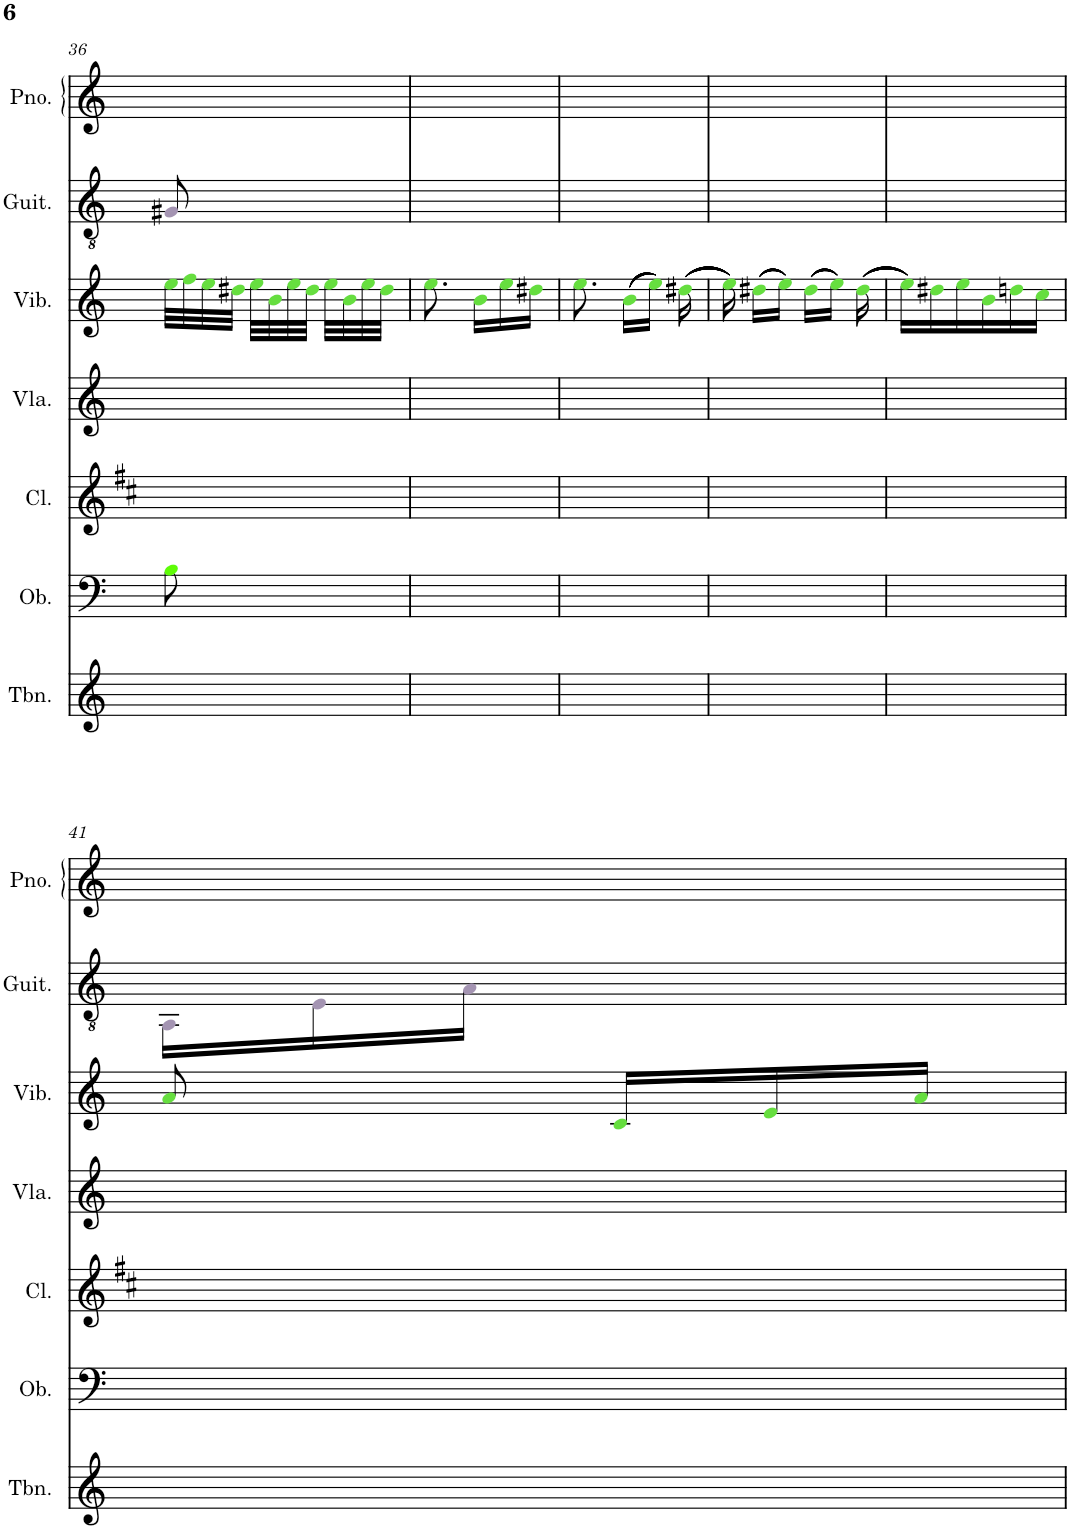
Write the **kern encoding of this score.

**kern	**kern	**kern	**kern	**kern	**kern	**kern
*part7	*part6	*part5	*part4	*part3	*part2	*part1
*staff7	*staff6	*staff5	*staff4	*staff3	*staff2	*staff1
*I"Trombone	*I"Oboe	*I"Clarinet	*I"Viola	*I"Vibraphone	*I"Classical Guitar	*I"Piano
*I'Tbn.	*I'Ob.	*I'Cl.	*I'Vla.	*I'Vib.	*I'Guit.	*I'Pno.
!!LO:PB:g=z
*clefG2	*clefF4	*clefG2	*clefG2	*clefG2	*clefGv2	*clefG2
*	*	*Trd1c2	*	*	*	*
*k[]	*k[]	*k[f#c#]	*k[]	*k[]	*k[]	*k[]
*M3/8	*M3/8	*M3/8	*M3/8	*M3/8	*M3/8	*M3/8
=36	=36	=36	=36	=36	=36	=36
4.ryy	8Bi\	4.ryy	4.ryy	32eej\LLL	8G#XZ/	4.ryy
.	.	.	.	32ffj\	.	.
.	.	.	.	32eej\	.	.
.	.	.	.	32dd#Xj\JJJ	.	.
.	4ryy	.	.	32eej\LLL	4ryy	.
.	.	.	.	32bj\	.	.
.	.	.	.	32eej\	.	.
.	.	.	.	32dd#j\JJJ	.	.
.	.	.	.	32eej\LLL	.	.
.	.	.	.	32bj\	.	.
.	.	.	.	32eej\	.	.
.	.	.	.	32dd#j\JJJ	.	.
=37	=37	=37	=37	=37	=37	=37
4.ryy	4.ryy	4.ryy	4.ryy	8.eej\	4.ryy	4.ryy
.	.	.	.	16bj\LL	.	.
.	.	.	.	16eej\	.	.
.	.	.	.	16dd#Xj\JJ	.	.
=38	=38	=38	=38	=38	=38	=38
4.ryy	4.ryy	4.ryy	4.ryy	8.eej\	4.ryy	4.ryy
.	.	.	.	(>(>(>(>(>(>16bj\LL	.	.
.	.	.	.	16eej\JJ))))))	.	.
.	.	.	.	(>(>(>(>(>(>16dd#Xj\	.	.
=39	=39	=39	=39	=39	=39	=39
4.ryy	4.ryy	4.ryy	4.ryy	16eej\))))))	4.ryy	4.ryy
.	.	.	.	(>(>(>(>(>(>16dd#Xj\LL	.	.
.	.	.	.	16eej\JJ))))))	.	.
.	.	.	.	(>(>(>(>(>(>16dd#j\LL	.	.
.	.	.	.	16eej\JJ))))))	.	.
.	.	.	.	(>(>(>(>(>(>16dd#j\	.	.
=40	=40	=40	=40	=40	=40	=40
4.ryy	4.ryy	4.ryy	4.ryy	16eej\LL))))))	4.ryy	4.ryy
.	.	.	.	16dd#Xj\	.	.
.	.	.	.	16eej\	.	.
.	.	.	.	16bj\	.	.
.	.	.	.	16ddnj\	.	.
.	.	.	.	16ccj\JJ	.	.
!!LO:LB:g=z
=41	=41	=41	=41	=41	=41	=41
4.ryy	4.ryy	4.ryy	4.ryy	8aj/	16AAZ\LL	4.ryy
.	.	.	.	.	16EZ\	.
.	.	.	.	16ryy	16AZ\JJ	.
.	.	.	.	16cj/LL	8.ryy	.
.	.	.	.	16ej/	.	.
.	.	.	.	16aj/JJ	.	.
=	=	=	=	=	=	=
*-	*-	*-	*-	*-	*-	*-
